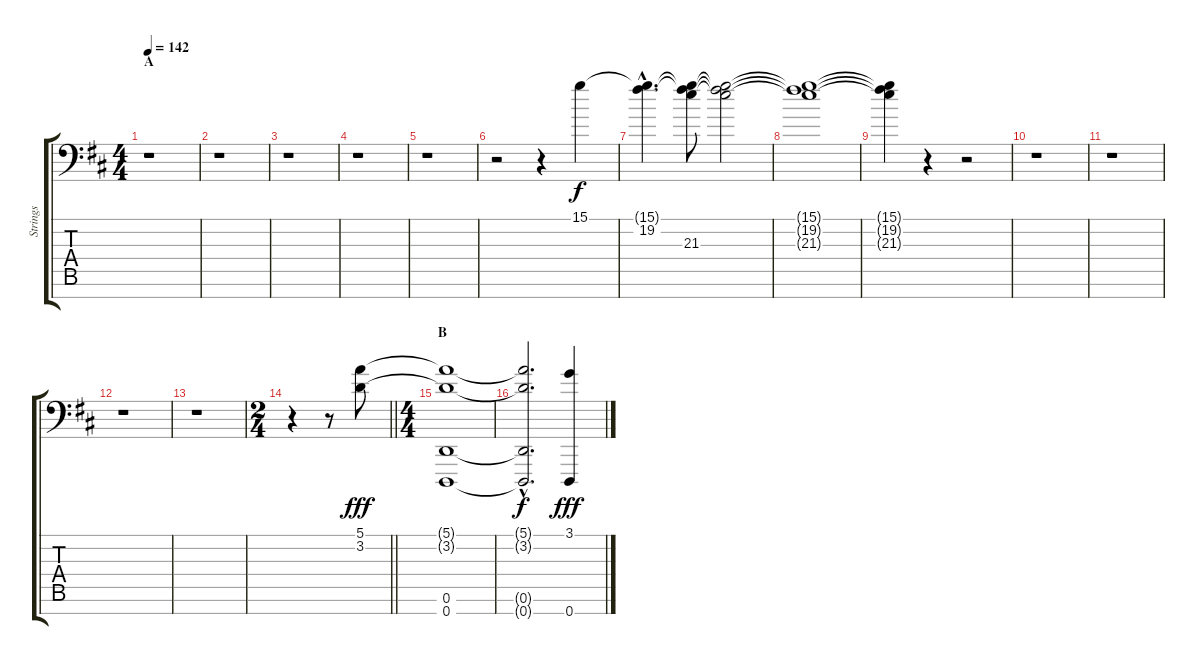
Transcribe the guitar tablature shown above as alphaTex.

\track ("Strings" "Strings") {instrument stringensemble1}
\staff {score tabs}
\tuning (E4 B3 G3 D3 A2 D2 D1) {hide}
\ts (4 4)
\section ("" "A")
\tempo 142
\clef f4
\ks d
r.1{dy f instrument stringensemble1} |
r.1 |
r.1 |
r.1 |
r.1 |
r.2 r.4 15.1.4 |
(15.1{hac t} 19.2{hac}).4{d} (15.1{t} 19.2{t} 21.3).8 (15.1{t} 19.2{t} 21.3{t}).2 |
(15.1{t} 19.2{t} 21.3{t}).1 |
(15.1{t} 19.2{t} 21.3{t}).4 r.4 r.2 |
r.1 |
r.1 |
r.1 |
r.1 |
\ts (2 4)
\barLineRight lightlight
r.4 r.8 (5.1 3.2).8{dy fff} |
\ts (4 4)
\section ("" "B")
(5.1{t} 3.2{t} 0.6 0.7).1 |
(5.1{hac t} 3.2{hac t} 0.6{hac t} 0.7{hac t}).2{d dy f} (3.1 0.7).4{dy fff}
